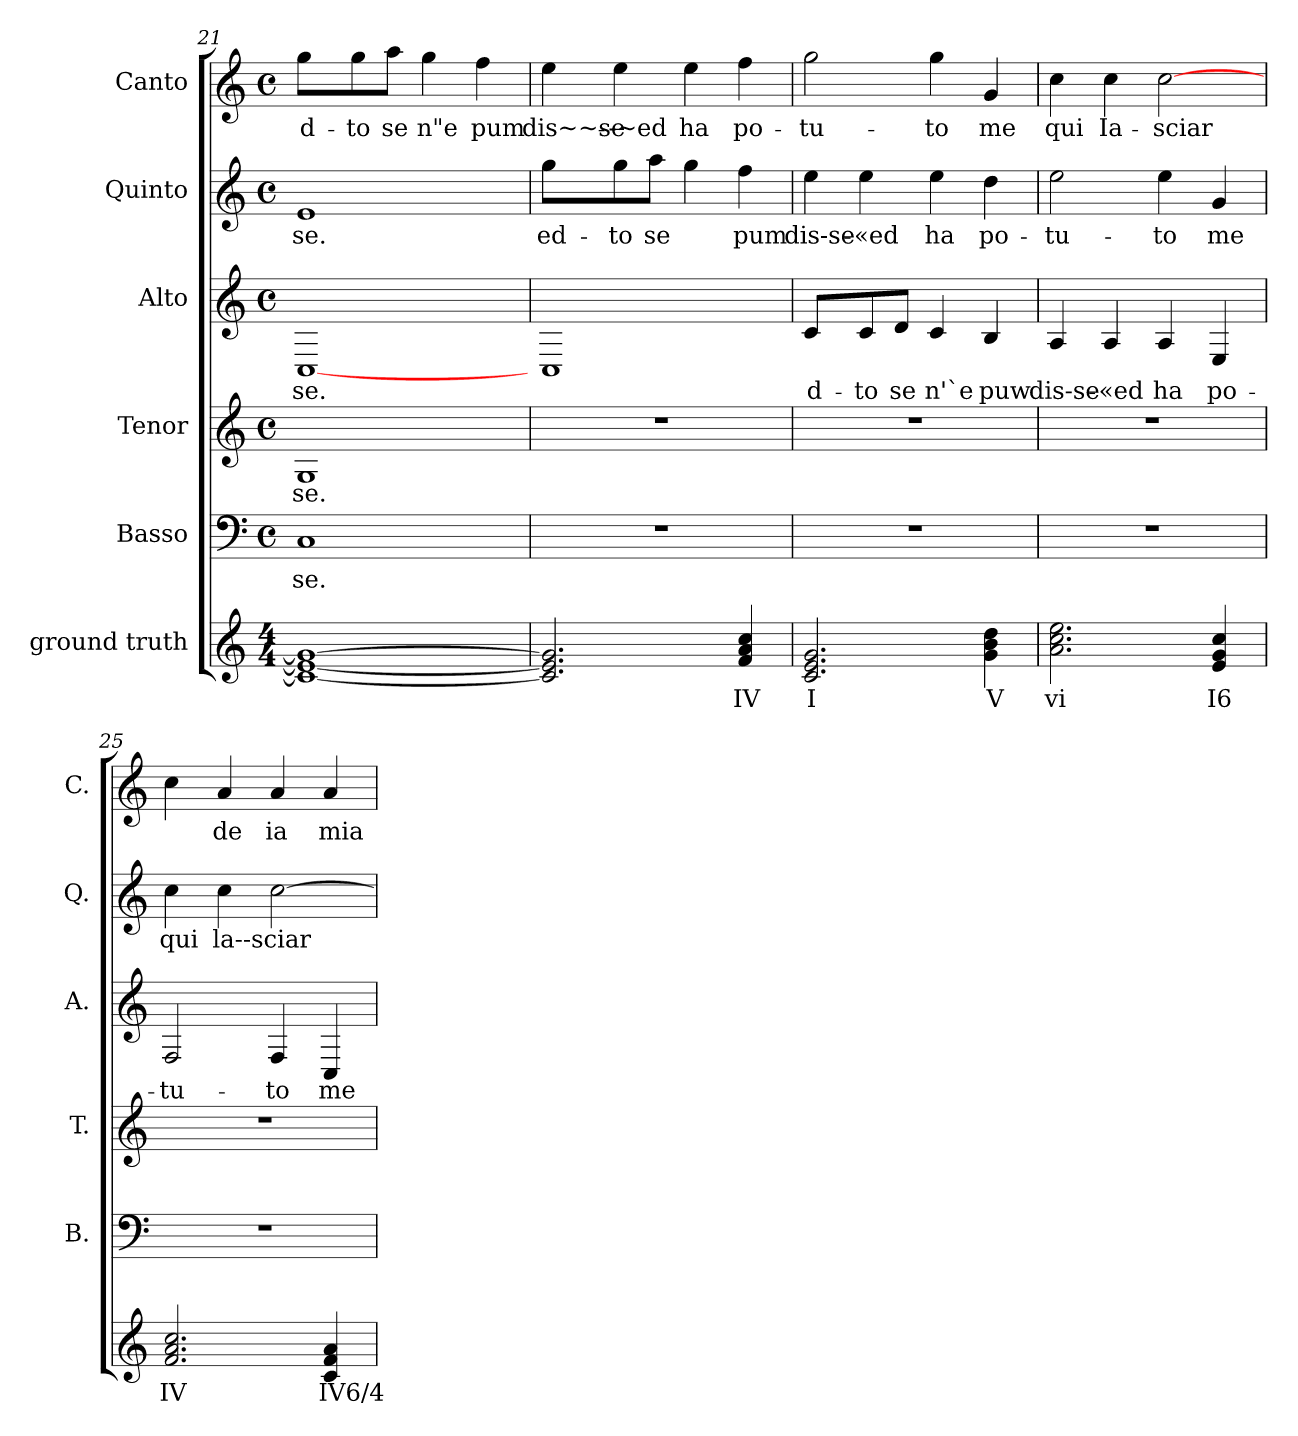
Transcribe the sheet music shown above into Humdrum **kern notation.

**kern	**text	**kern	**text	**kern	**text	**kern	**text	**kern	**text	**kern	**text
*part6	*part6	*part5	*part5	*part4	*part4	*part3	*part3	*part2	*part2	*part1	*part1
*staff6	*staff6	*staff5	*staff5	*staff4	*staff4	*staff3	*staff3	*staff2	*staff2	*staff1	*staff1
*I"ground truth	*	*I"Basso	*	*I"Tenor	*	*I"Alto	*	*I"Quinto	*	*I"Canto	*
*	*	*I'B.	*	*I'T.	*	*I'A.	*	*I'Q.	*	*I'C.	*
*	*	*clefF4	*	*clefG2	*	*clefG2	*	*clefG2	*	*clefG2	*
*k[]	*	*k[]	*	*k[]	*	*k[]	*	*k[]	*	*k[]	*
*	*	*C:	*	*C:	*	*C:	*	*C:	*	*C:	*
*M4/4	*	*M4/4	*	*M4/4	*	*M4/4	*	*M4/4	*	*M4/4	*
*	*	*met(c)	*	*met(c)	*	*met(c)	*	*met(c)	*	*met(c)	*
=21	=21	=21	=21	=21	=21	=21	=21	=21	=21	=21	=21
1c_ 1e_ 1g_	.	1C	-se.	1G	-se.	[1C	-se.	1e	-se.	4gg	-d-
.	.	.	.	.	.	.	.	.	.	8ggJ	-to
.	.	.	.	.	.	.	.	.	.	8aaJ	-se
.	.	.	.	.	.	.	.	.	.	4gg	-n"e
.	.	.	.	.	.	.	.	.	.	4ff	-pum
=22	=22	=22	=22	=22	=22	=22	=22	=22	=22	=22	=22
2.c] 2.e] 2.g]	.	1r	.	1r	.	1C	.	4gg	-ed-	4ee	-dis~~se-
.	.	.	.	.	.	.	.	8ggJ	-to	4ee	--~ed
.	.	.	.	.	.	.	.	8aaJ	-se	.	.
.	.	.	.	.	.	.	.	4gg	.	4ee	-ha
4f 4a 4cc	IV	.	.	.	.	.	.	4ff	-pum	4ff	-po-
!!LO:LB:g=z
=23	=23	=23	=23	=23	=23	=23	=23	=23	=23	=23	=23
2.c 2.e 2.g	I	1r	.	1r	.	4c	-d-	4ee	-dis-se-	2gg	-tu-
.	.	.	.	.	.	8cJ	-to	4ee	-«ed	.	.
.	.	.	.	.	.	8dJ	-se	.	.	.	.
.	.	.	.	.	.	4c	-n'`e	4ee	-ha	4gg	-to
4g 4b 4dd	V	.	.	.	.	4B	-puw	4dd	-po-	4g	-me
=24	=24	=24	=24	=24	=24	=24	=24	=24	=24	=24	=24
2.a 2.cc 2.ee	vi	1r	.	1r	.	4A	-dis-se-	2ee	-tu-	4cc	-qui
.	.	.	.	.	.	4A	-«ed	.	.	4cc	-Ia--
.	.	.	.	.	.	4A	-ha	4ee	-to	[2cc	-sciar
4e 4g 4cc	I6	.	.	.	.	4E	-po-	4g	-me	.	.
=25	=25	=25	=25	=25	=25	=25	=25	=25	=25	=25	=25
2.f 2.a 2.cc	IV	1r	.	1r	.	2F	-tu-	4cc	-qui	4cc	.
.	.	.	.	.	.	.	.	4cc	-la--sciar-	4a	-de
.	.	.	.	.	.	4F	-to	[2cc	.	4a	-ia
4c 4f 4a	IV6/4	.	.	.	.	4C	-me	.	.	4a	-mia
=	=	=	=	=	=	=	=	=	=	=	=
*-	*-	*-	*-	*-	*-	*-	*-	*-	*-	*-	*-
